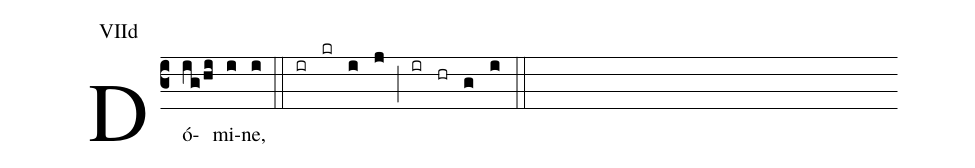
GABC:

annotation: VIId;
%%
(c3) Dó(ig/hi)mi(i)ne,(i) (::) (ir)(kr)(i)(j)(;)(ir)(hr)(g)(i)(::)
